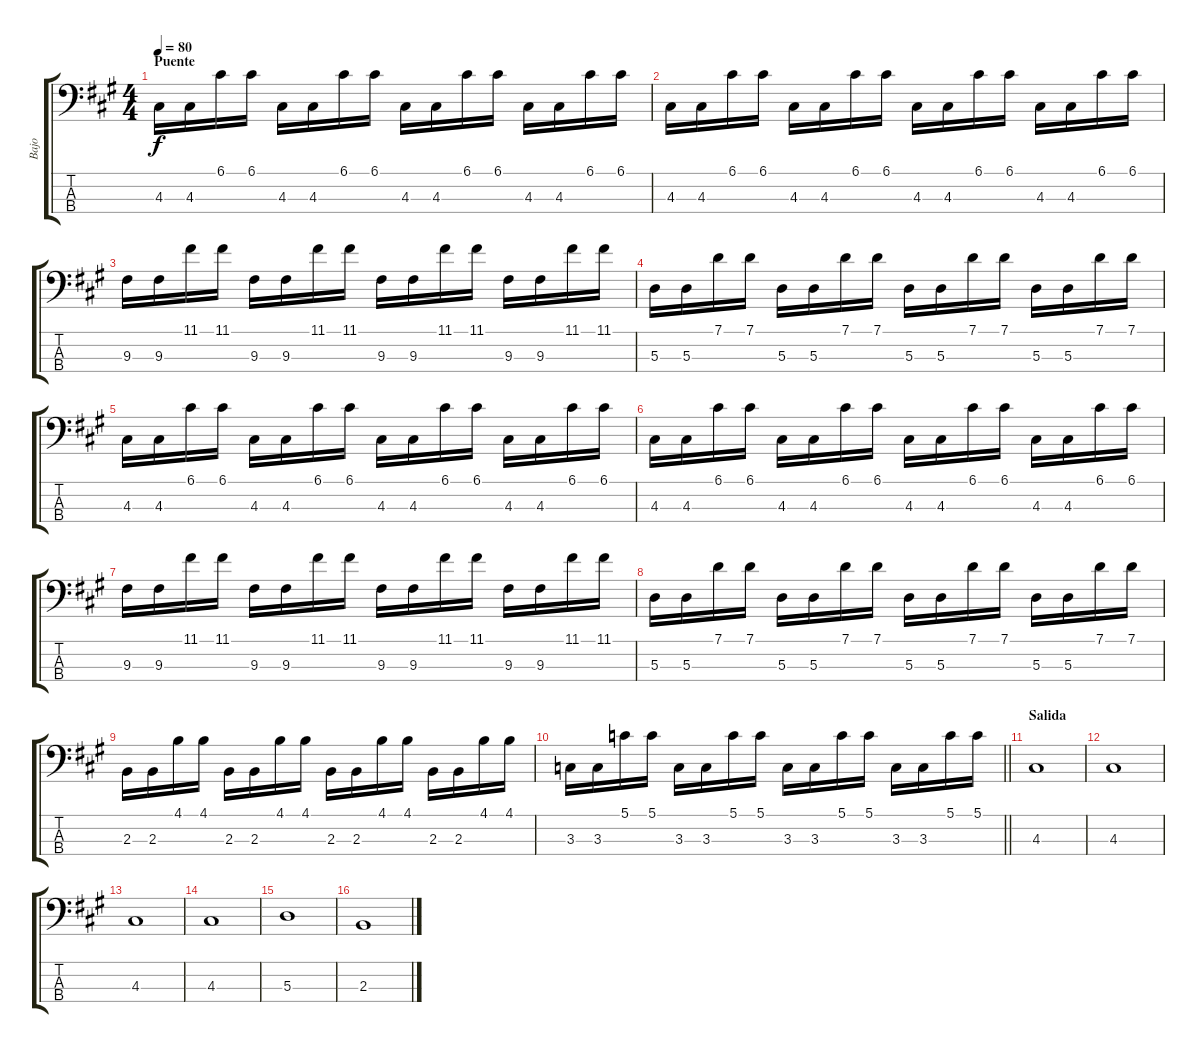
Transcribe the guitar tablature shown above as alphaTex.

\track ("Bajo" "Bajo") {instrument electricbassfinger}
\staff {score tabs}
\tuning (G2 D2 A1 E1) {hide}
\ts (4 4)
\section ("" "Puente")
\tempo 80
\clef f4
\ks f#minor
4.3.16{dy f} 4.3.16 6.1.16 6.1.16 4.3.16 4.3.16 6.1.16 6.1.16 4.3.16 4.3.16 6.1.16 6.1.16 4.3.16 4.3.16 6.1.16 6.1.16 |
4.3.16 4.3.16 6.1.16 6.1.16 4.3.16 4.3.16 6.1.16 6.1.16 4.3.16 4.3.16 6.1.16 6.1.16 4.3.16 4.3.16 6.1.16 6.1.16 |
9.3.16 9.3.16 11.1.16 11.1.16 9.3.16 9.3.16 11.1.16 11.1.16 9.3.16 9.3.16 11.1.16 11.1.16 9.3.16 9.3.16 11.1.16 11.1.16 |
5.3.16 5.3.16 7.1.16 7.1.16 5.3.16 5.3.16 7.1.16 7.1.16 5.3.16 5.3.16 7.1.16 7.1.16 5.3.16 5.3.16 7.1.16 7.1.16 |
4.3.16 4.3.16 6.1.16 6.1.16 4.3.16 4.3.16 6.1.16 6.1.16 4.3.16 4.3.16 6.1.16 6.1.16 4.3.16 4.3.16 6.1.16 6.1.16 |
4.3.16 4.3.16 6.1.16 6.1.16 4.3.16 4.3.16 6.1.16 6.1.16 4.3.16 4.3.16 6.1.16 6.1.16 4.3.16 4.3.16 6.1.16 6.1.16 |
9.3.16 9.3.16 11.1.16 11.1.16 9.3.16 9.3.16 11.1.16 11.1.16 9.3.16 9.3.16 11.1.16 11.1.16 9.3.16 9.3.16 11.1.16 11.1.16 |
5.3.16 5.3.16 7.1.16 7.1.16 5.3.16 5.3.16 7.1.16 7.1.16 5.3.16 5.3.16 7.1.16 7.1.16 5.3.16 5.3.16 7.1.16 7.1.16 |
2.3.16 2.3.16 4.1.16 4.1.16 2.3.16 2.3.16 4.1.16 4.1.16 2.3.16 2.3.16 4.1.16 4.1.16 2.3.16 2.3.16 4.1.16 4.1.16 |
\barLineRight lightlight
3.3.16 3.3.16 5.1.16 5.1.16 3.3.16 3.3.16 5.1.16 5.1.16 3.3.16 3.3.16 5.1.16 5.1.16 3.3.16 3.3.16 5.1.16 5.1.16 |
\section ("" "Salida")
4.3.1 |
4.3.1 |
4.3.1 |
4.3.1 |
5.3.1 |
2.3.1
